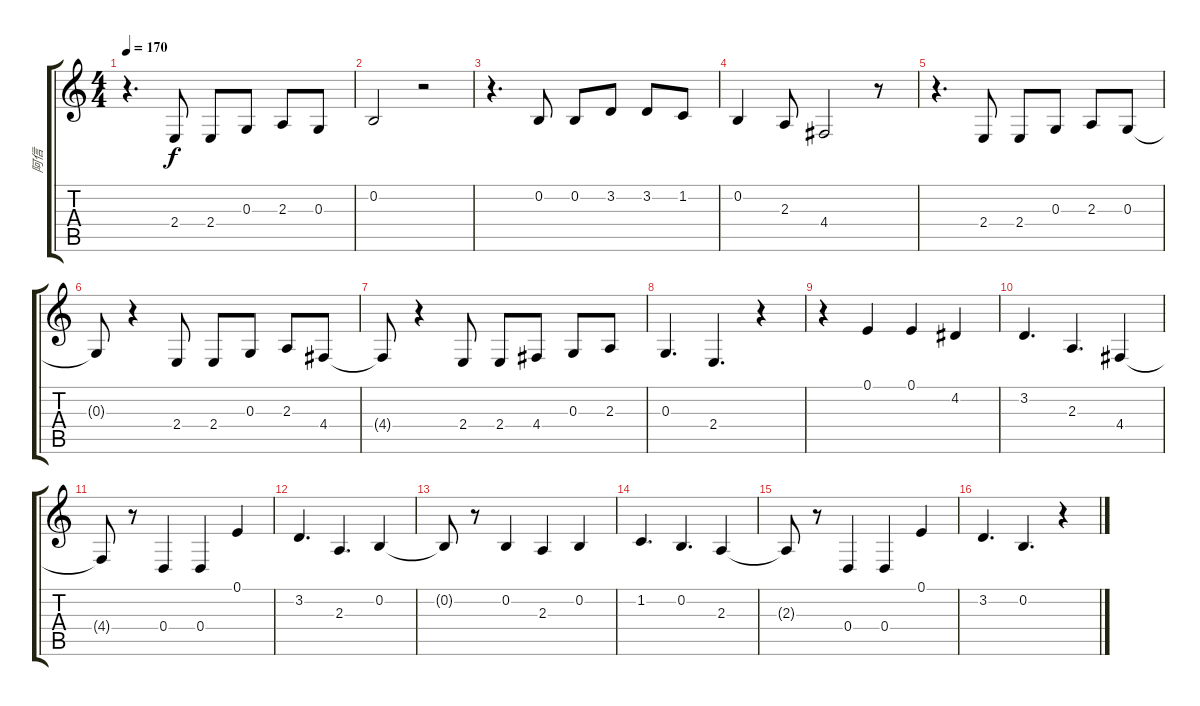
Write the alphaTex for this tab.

\track ("阿信" "阿信") {instrument flute}
\staff {score tabs}
\tuning (E4 B3 G3 D3 A2 E2) {hide}
\ts (4 4)
\tempo 170
\clef g2
\ks c
r.4{d dy f} 2.4.8 2.4.8 0.3.8 2.3.8 0.3.8 |
0.2.2 r.2 |
r.4{d} 0.2.8 0.2.8 3.2.8 3.2.8 1.2.8 |
0.2.4 2.3.8 4.4.2 r.8 |
r.4{d} 2.4.8 2.4.8 0.3.8 2.3.8 0.3.8 |
0.3{t}.8 r.4 2.4.8 2.4.8 0.3.8 2.3.8 4.4.8 |
4.4{t}.8 r.4 2.4.8 2.4.8 4.4.8 0.3.8 2.3.8 |
0.3.4{d} 2.4.4{d} r.4 |
r.4 0.1.4 0.1.4 4.2.4 |
3.2.4{d} 2.3.4{d} 4.4.4 |
4.4{t}.8 r.8 0.4.4 0.4.4 0.1.4 |
3.2.4{d} 2.3.4{d} 0.2.4 |
0.2{t}.8 r.8 0.2.4 2.3.4 0.2.4 |
1.2.4{d} 0.2.4{d} 2.3.4 |
2.3{t}.8 r.8 0.4.4 0.4.4 0.1.4 |
3.2.4{d} 0.2.4{d} r.4
